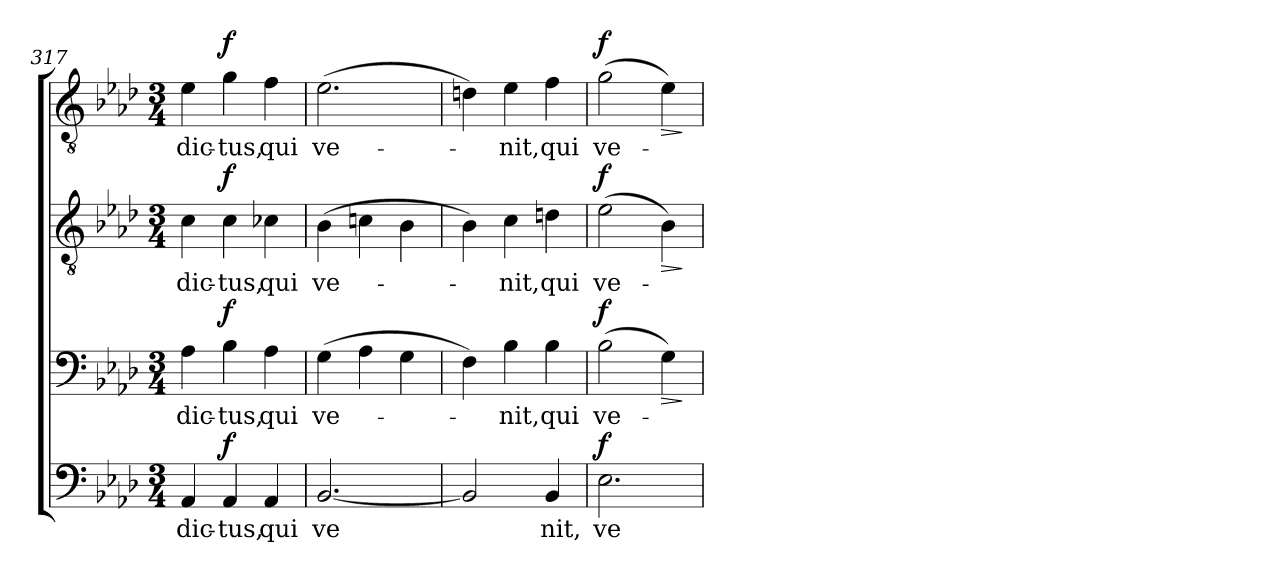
**kern	**text	**dynam	**kern	**text	**dynam	**kern	**text	**dynam	**kern	**text	**dynam
*part4	*part4	*part4	*part3	*part3	*part3	*part2	*part2	*part2	*part1	*part1	*part1
*staff4	*staff4	*staff4	*staff3	*staff3	*staff3	*staff2	*staff2	*staff2	*staff1	*staff1	*staff1
*clefF4	*	*	*clefF4	*	*	*clefGv2	*	*	*clefGv2	*	*
*k[b-e-a-d-]	*	*	*k[b-e-a-d-]	*	*	*k[b-e-a-d-]	*	*	*k[b-e-a-d-]	*	*
*A-:	*	*	*A-:	*	*	*A-:	*	*	*A-:	*	*
*M3/4	*	*	*M3/4	*	*	*M3/4	*	*	*M3/4	*	*
=317	=317	=317	=317	=317	=317	=317	=317	=317	=317	=317	=317
!	!LO:LY:b	!	!	!LO:LY:b	!	!	!LO:LY:b	!	!	!LO:LY:b	!
4AA-/	-dic-	.	4A-\	-dic-	.	4c\	-dic-	.	4e-\	-dic-	.
!	!LO:LY:b	!LO:DY:a	!	!LO:LY:b	!LO:DY:a	!	!LO:LY:b	!LO:DY:a	!	!LO:LY:b	!LO:DY:a
4AA-/	-tus,	f	4B-\	-tus,	f	4c\	-tus,	f	4g\	-tus,	f
!	!LO:LY:b	!	!	!LO:LY:b	!	!	!LO:LY:b	!	!	!LO:LY:b	!
4AA-/	qui	.	4A-\	qui	.	4c-X\	qui	.	4f\	qui	.
=318	=318	=318	=318	=318	=318	=318	=318	=318	=318	=318	=318
!	!LO:LY:b	!	!	!LO:LY:b	!	!	!LO:LY:b	!	!	!LO:LY:b	!
[2.BB-/	ve	.	(>4G\	ve-	.	(>4B-\	ve-	.	(>2.e-\	ve-	.
.	.	.	4A-\	.	.	4cn\	.	.	.	.	.
.	.	.	4G\	.	.	4B-\	.	.	.	.	.
=319	=319	=319	=319	=319	=319	=319	=319	=319	=319	=319	=319
2BB-/]	.	.	4F\)	.	.	4B-\)	.	.	4dn\)	.	.
!	!	!	!	!LO:LY:b	!	!	!LO:LY:b	!	!	!LO:LY:b	!
.	.	.	4B-\	-nit,	.	4c\	-nit,	.	4e-\	-nit,	.
!	!LO:LY:b	!	!	!LO:LY:b	!	!	!LO:LY:b	!	!	!LO:LY:b	!
4BB-/	nit,	.	4B-\	qui	.	4dn\	qui	.	4f\	qui	.
!!LO:PB:g=z
=320	=320	=320	=320	=320	=320	=320	=320	=320	=320	=320	=320
!	!LO:LY:b	!LO:DY:a	!	!LO:LY:b	!LO:DY:a	!	!LO:LY:b	!LO:DY:a	!	!LO:LY:b	!LO:DY:a
2.E-\	ve-	f	(>2B-\	ve-	f	(>2e-\	ve-	f	(>2g\	ve-	f
!	!	!	!	!	!LO:HP:b	!	!	!LO:HP:b	!	!	!LO:HP:b
.	.	.	4G\)	.	>	4B-\)	.	>	4e-\)	.	>
.	.	.	.	.	]	.	.	]	.	.	]
=	=	=	=	=	=	=	=	=	=	=	=
*-	*-	*-	*-	*-	*-	*-	*-	*-	*-	*-	*-
